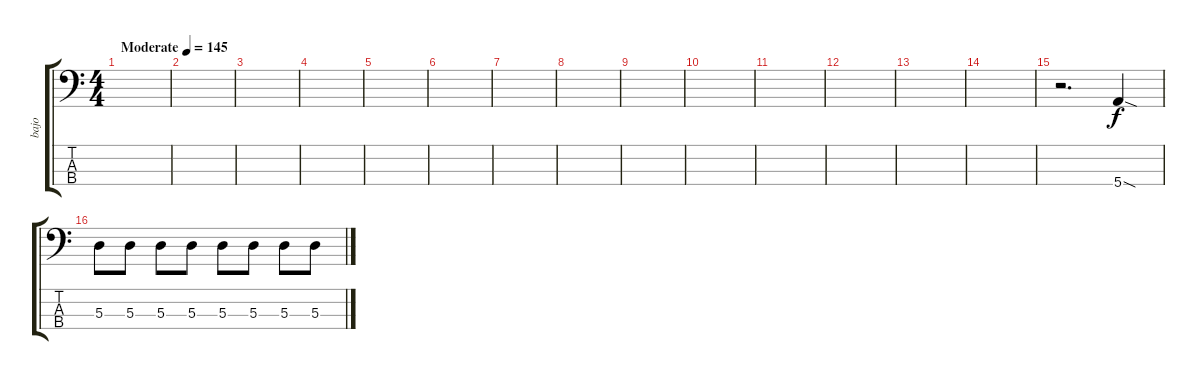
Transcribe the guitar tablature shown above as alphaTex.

\track ("bajo" "bajo") {instrument electricbasspick}
\staff {score tabs}
\tuning (G2 D2 A1 E1) {hide}
\ts (4 4)
\tempo (145 "Moderate")
\clef f4
\ks c
|
|
|
|
|
|
|
|
|
|
|
|
|
|
r.2{d} 5.4{sod}.4 |
5.3.8 5.3.8 5.3.8 5.3.8 5.3.8 5.3.8 5.3.8 5.3.8
